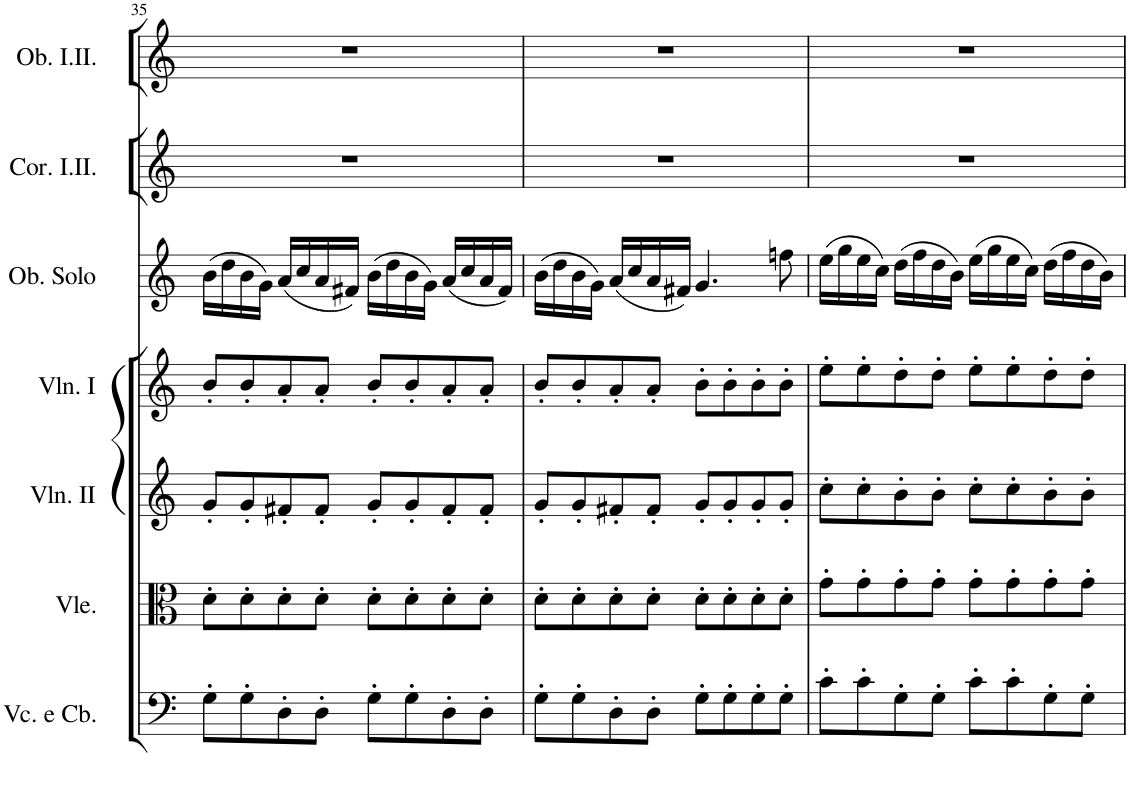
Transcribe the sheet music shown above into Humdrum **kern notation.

**kern	**kern	**kern	**kern	**kern	**kern	**kern
*part7	*part6	*part5	*part4	*part3	*part2	*part1
*staff7	*staff6	*staff5	*staff4	*staff3	*staff2	*staff1
*I"Violoncelli e Bassi *	*I"Viole	*I"Violini II	*I"Violini I	*I"Oboe Solo	*I"Corni in C I.II.	*I"Oboi I.II.
*	*I'Vle.	*I'Vln. II	*I'Vln. I	*I'Ob. Solo	*I'Cor. I.II.	*I'Ob. I.II.
!!LO:PB:g=z
*clefF4	*clefC3	*clefG2	*clefG2	*clefG2	*clefG2	*clefG2
*	*	*	*	*	*Trd7c12	*
*k[]	*k[]	*k[]	*k[]	*k[]	*k[]	*k[]
*M4/4	*M4/4	*M4/4	*M4/4	*M4/4	*M4/4	*M4/4
*met(c)	*met(c)	*met(c)	*met(c)	*met(c)	*met(c)	*met(c)
=35	=35	=35	=35	=35	=35	=35
8G'\L	8d'\L	8g'/L	8b'/L	(16b\LL	1r	1r
.	.	.	.	16dd\	.	.
8G'\	8d'\	8g'/	8b'/	16b\	.	.
.	.	.	.	16g\JJ)	.	.
8D'\	8d'\	8f#X'/	8a'/	(16a/LL	.	.
.	.	.	.	16cc/	.	.
8D'\J	8d'\J	8f#'/J	8a'/J	16a/	.	.
.	.	.	.	16f#X/JJ)	.	.
8G'\L	8d'\L	8g'/L	8b'/L	(16b\LL	.	.
.	.	.	.	16dd\	.	.
8G'\	8d'\	8g'/	8b'/	16b\	.	.
.	.	.	.	16g\JJ)	.	.
8D'\	8d'\	8f#'/	8a'/	(16a/LL	.	.
.	.	.	.	16cc/	.	.
8D'\J	8d'\J	8f#'/J	8a'/J	16a/	.	.
.	.	.	.	16f#/JJ)	.	.
=36	=36	=36	=36	=36	=36	=36
8G'\L	8d'\L	8g'/L	8b'/L	(16b\LL	1r	1r
.	.	.	.	16dd\	.	.
8G'\	8d'\	8g'/	8b'/	16b\	.	.
.	.	.	.	16g\JJ)	.	.
8D'\	8d'\	8f#X'/	8a'/	(16a/LL	.	.
.	.	.	.	16cc/	.	.
8D'\J	8d'\J	8f#'/J	8a'/J	16a/	.	.
.	.	.	.	16f#X/JJ)	.	.
8G'\L	8d'\L	8g'/L	8b'\L	4.g/	.	.
8G'\	8d'\	8g'/	8b'\	.	.	.
8G'\	8d'\	8g'/	8b'\	.	.	.
8G'\J	8d'\J	8g'/J	8b'\J	8ffn\	.	.
=37	=37	=37	=37	=37	=37	=37
8c'\L	8g'\L	8cc'\L	8ee'\L	(16ee\LL	1r	1r
.	.	.	.	16gg\	.	.
8c'\	8g'\	8cc'\	8ee'\	16ee\	.	.
.	.	.	.	16cc\JJ)	.	.
8G'\	8g'\	8b'\	8dd'\	(16dd\LL	.	.
.	.	.	.	16ff\	.	.
8G'\J	8g'\J	8b'\J	8dd'\J	16dd\	.	.
.	.	.	.	16b\JJ)	.	.
8c'\L	8g'\L	8cc'\L	8ee'\L	(16ee\LL	.	.
.	.	.	.	16gg\	.	.
8c'\	8g'\	8cc'\	8ee'\	16ee\	.	.
.	.	.	.	16cc\JJ)	.	.
8G'\	8g'\	8b'\	8dd'\	(16dd\LL	.	.
.	.	.	.	16ff\	.	.
8G'\J	8g'\J	8b'\J	8dd'\J	16dd\	.	.
.	.	.	.	16b\JJ)	.	.
=	=	=	=	=	=	=
*-	*-	*-	*-	*-	*-	*-
